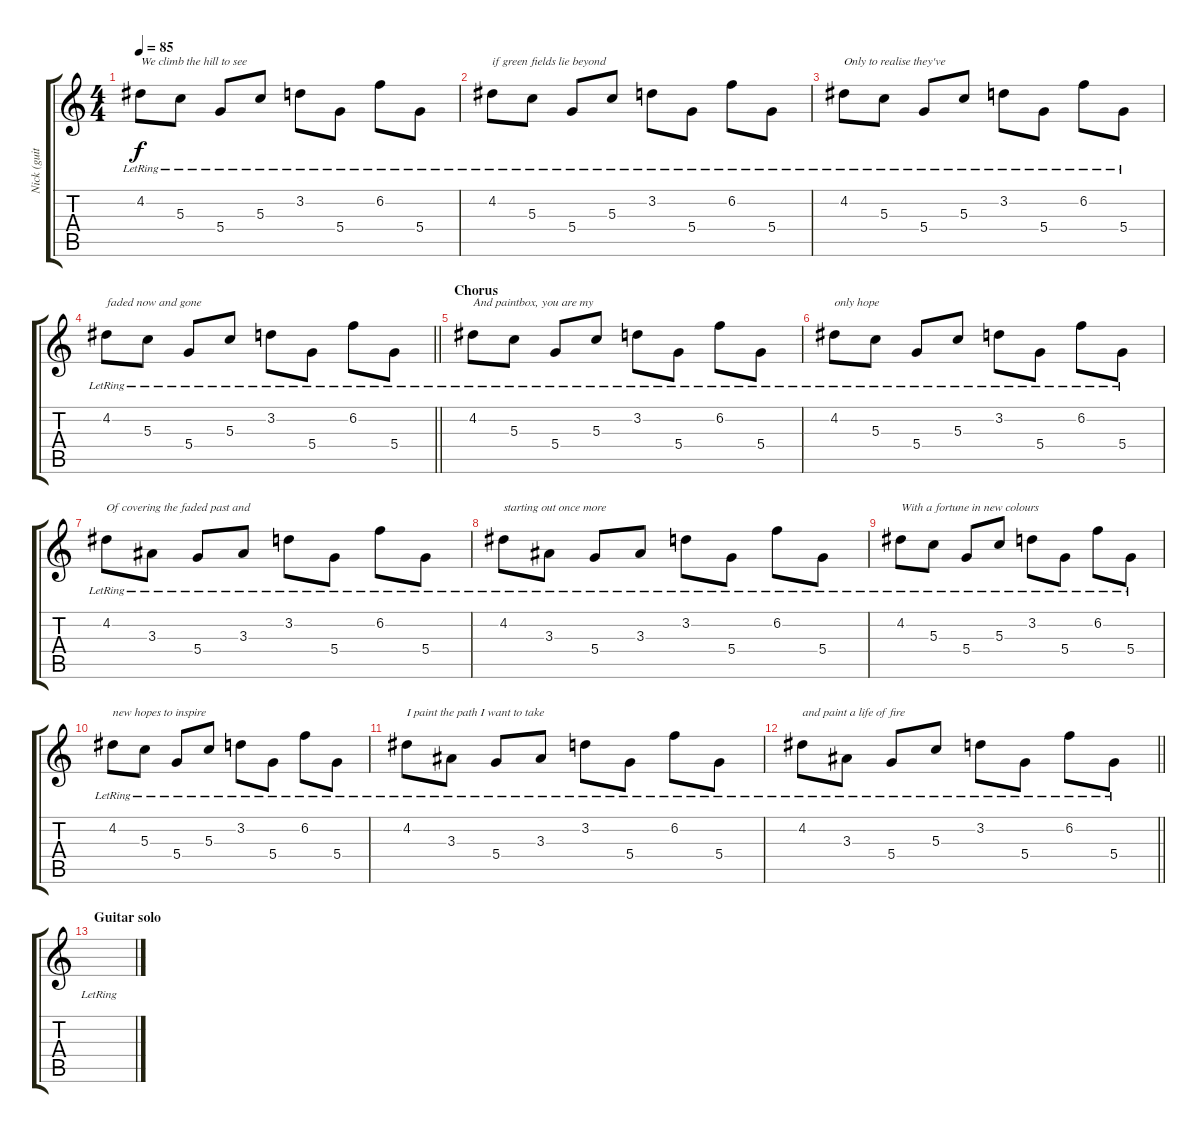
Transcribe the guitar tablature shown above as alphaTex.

\track ("Nick (guitar)" "Nick (guit") {instrument electricguitarjazz}
\staff {score tabs}
\tuning (E4 B3 G3 D3 A2 E2) {hide}
\ts (4 4)
\tempo 85
\clef g2
\ks c
4.2{lr}.8{txt "We climb the hill to see" dy f} 5.3{lr}.8 5.4{lr}.8 5.3{lr}.8 3.2{lr}.8 5.4{lr}.8 6.2{lr}.8 5.4{lr}.8 |
4.2{lr}.8{txt "if green fields lie beyond"} 5.3{lr}.8 5.4{lr}.8 5.3{lr}.8 3.2{lr}.8 5.4{lr}.8 6.2{lr}.8 5.4{lr}.8 |
4.2{lr}.8{txt "Only to realise they've "} 5.3{lr}.8 5.4{lr}.8 5.3{lr}.8 3.2{lr}.8 5.4{lr}.8 6.2{lr}.8 5.4{lr}.8 |
\barLineRight lightlight
4.2{lr}.8{txt "faded now and gone"} 5.3{lr}.8 5.4{lr}.8 5.3{lr}.8 3.2{lr}.8 5.4{lr}.8 6.2{lr}.8 5.4{lr}.8 |
\section ("" "Chorus")
4.2{lr}.8{txt "And paintbox, you are my"} 5.3{lr}.8 5.4{lr}.8 5.3{lr}.8 3.2{lr}.8 5.4{lr}.8 6.2{lr}.8 5.4{lr}.8 |
4.2{lr}.8{txt "only hope"} 5.3{lr}.8 5.4{lr}.8 5.3{lr}.8 3.2{lr}.8 5.4{lr}.8 6.2{lr}.8 5.4{lr}.8 |
4.2{lr}.8{txt "Of covering the faded past and"} 3.3{lr}.8 5.4{lr}.8 3.3{lr}.8 3.2{lr}.8 5.4{lr}.8 6.2{lr}.8 5.4{lr}.8 |
4.2{lr}.8{txt "starting out once more"} 3.3{lr}.8 5.4{lr}.8 3.3{lr}.8 3.2{lr}.8 5.4{lr}.8 6.2{lr}.8 5.4{lr}.8 |
4.2{lr}.8{txt "With a fortune in new colours"} 5.3{lr}.8 5.4{lr}.8 5.3{lr}.8 3.2{lr}.8 5.4{lr}.8 6.2{lr}.8 5.4{lr}.8 |
4.2{lr}.8{txt "new hopes to inspire"} 5.3{lr}.8 5.4{lr}.8 5.3{lr}.8 3.2{lr}.8 5.4{lr}.8 6.2{lr}.8 5.4{lr}.8 |
4.2{lr}.8{txt "I paint the path I want to take"} 3.3{lr}.8 5.4{lr}.8 3.3{lr}.8 3.2{lr}.8 5.4{lr}.8 6.2{lr}.8 5.4{lr}.8 |
\barLineRight lightlight
4.2{lr}.8{txt "and paint a life of fire"} 3.3{lr}.8 5.4{lr}.8 5.3{lr}.8 3.2{lr}.8 5.4{lr}.8 6.2{lr}.8 5.4{lr}.8 |
\section ("" "Guitar solo")
